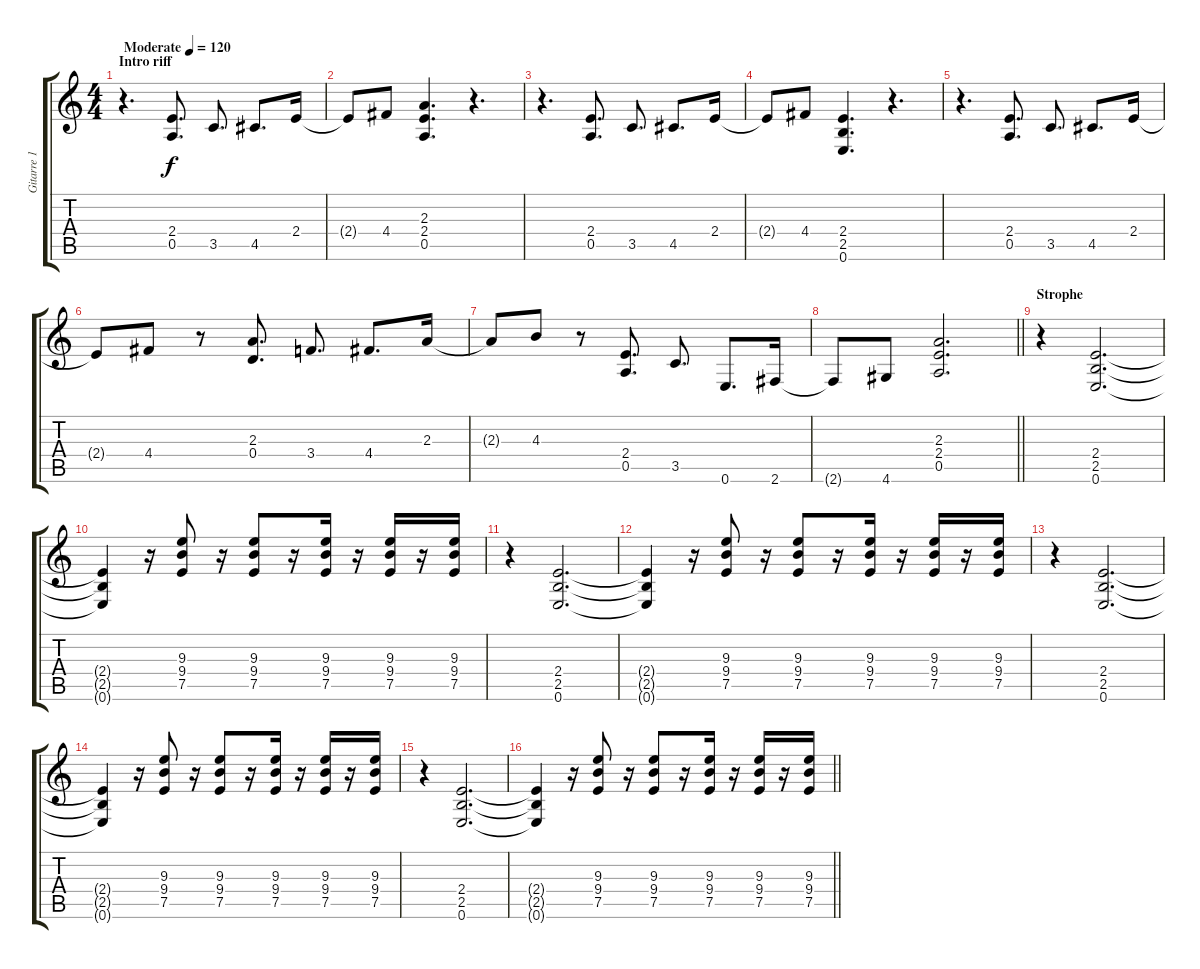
\track ("Gitarre 1" "Gitarre 1") {instrument distortionguitar}
\staff {score tabs}
\tuning (E4 B3 G3 D3 A2 E2) {hide}
\ts (4 4)
\section ("" "Intro riff")
\tempo (120 "Moderate")
\clef g2
\ks c
r.4{d dy f instrument distortionguitar} (2.4 0.5).8{d} 3.5.8{d} 4.5.8{d} 2.4.16 |
2.4{t}.8 4.4.8 (2.3 2.4 0.5).4{d} r.4{d} |
r.4{d} (2.4 0.5).8{d} 3.5.8{d} 4.5.8{d} 2.4.16 |
2.4{t}.8 4.4.8 (2.4 2.5 0.6).4{d} r.4{d} |
r.4{d} (2.4 0.5).8{d} 3.5.8{d} 4.5.8{d} 2.4.16 |
2.4{t}.8 4.4.8 r.8 (2.3 0.4).8{d} 3.4.8{d} 4.4.8{d} 2.3.16 |
2.3{t}.8 4.3.8 r.8 (2.4 0.5).8{d} 3.5.8{d} 0.6.8{d} 2.6.16 |
\barLineRight lightlight
2.6{t}.8 4.6.8 (2.3 2.4 0.5).2{d} |
\section ("" "Strophe")
r.4 (2.4 2.5 0.6).2{d} |
(2.4{t} 2.5{t} 0.6{t}).4 r.16 (9.3 9.4 7.5).8 r.16 (9.3 9.4 7.5).8 r.16 (9.3 9.4 7.5).16 r.16 (9.3 9.4 7.5).16 r.16 (9.3 9.4 7.5).16 |
r.4 (2.4 2.5 0.6).2{d} |
(2.4{t} 2.5{t} 0.6{t}).4 r.16 (9.3 9.4 7.5).8 r.16 (9.3 9.4 7.5).8 r.16 (9.3 9.4 7.5).16 r.16 (9.3 9.4 7.5).16 r.16 (9.3 9.4 7.5).16 |
r.4 (2.4 2.5 0.6).2{d} |
(2.4{t} 2.5{t} 0.6{t}).4 r.16 (9.3 9.4 7.5).8 r.16 (9.3 9.4 7.5).8 r.16 (9.3 9.4 7.5).16 r.16 (9.3 9.4 7.5).16 r.16 (9.3 9.4 7.5).16 |
r.4 (2.4 2.5 0.6).2{d} |
\barLineRight lightlight
(2.4{t} 2.5{t} 0.6{t}).4 r.16 (9.3 9.4 7.5).8 r.16 (9.3 9.4 7.5).8 r.16 (9.3 9.4 7.5).16 r.16 (9.3 9.4 7.5).16 r.16 (9.3 9.4 7.5).16
